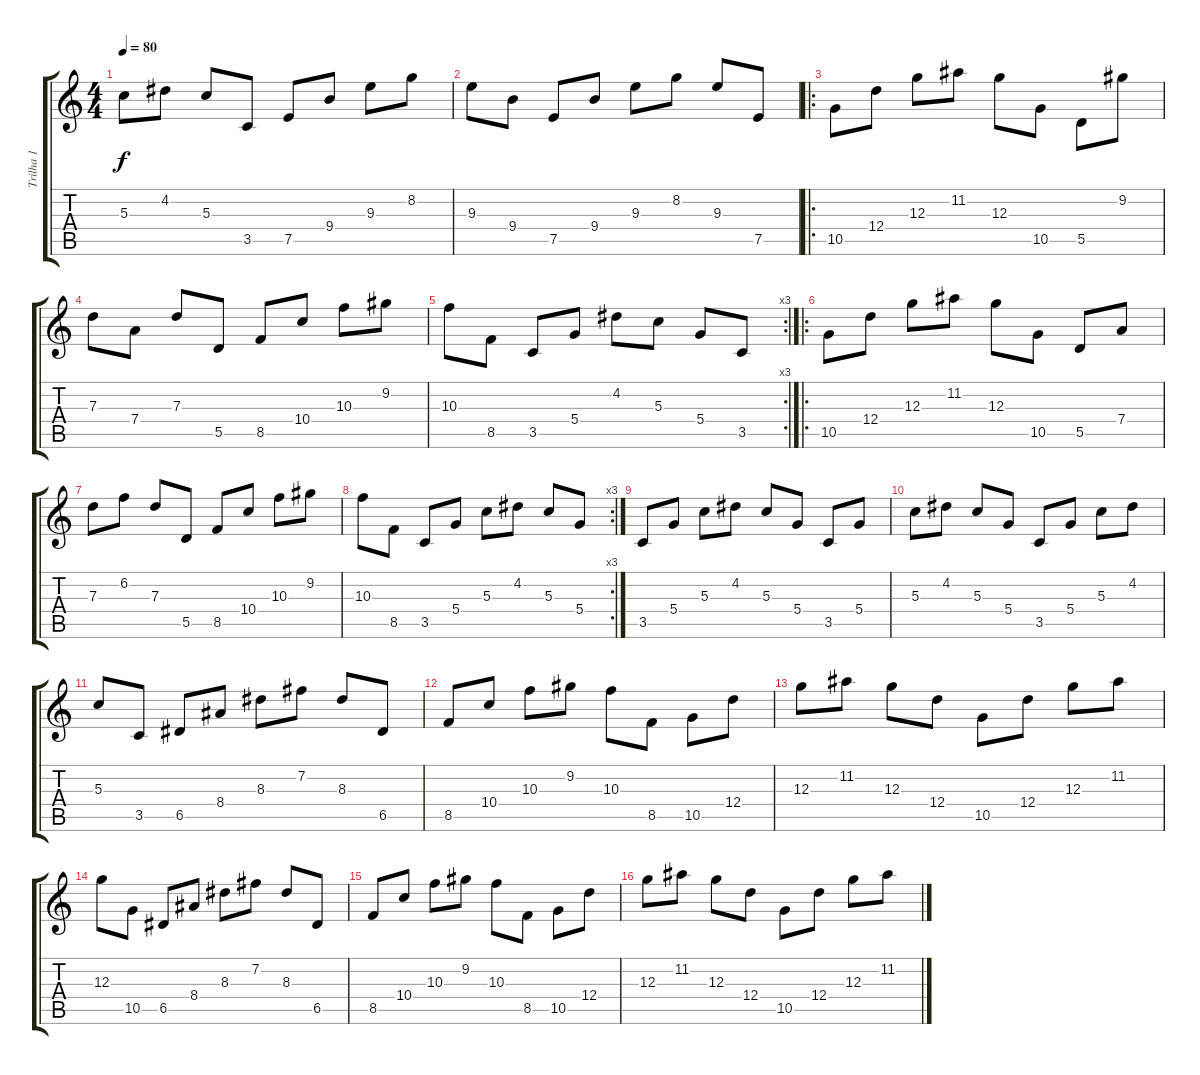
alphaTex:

\track ("Trilha 1" "Trilha 1") {instrument distortionguitar}
\staff {score tabs}
\tuning (E4 B3 G3 D3 A2 E2) {hide}
\ts (4 4)
\tempo 80
\clef g2
\ks c
5.3.8{dy f} 4.2.8 5.3.8 3.5.8 7.5.8 9.4.8 9.3.8 8.2.8 |
9.3.8 9.4.8 7.5.8 9.4.8 9.3.8 8.2.8 9.3.8 7.5.8 |
\ro
10.5.8 12.4.8 12.3.8 11.2.8 12.3.8 10.5.8 5.5.8 9.2.8 |
7.3.8 7.4.8 7.3.8 5.5.8 8.5.8 10.4.8 10.3.8 9.2.8 |
\rc 3
10.3.8 8.5.8 3.5.8 5.4.8 4.2.8 5.3.8 5.4.8 3.5.8 |
\ro
10.5.8 12.4.8 12.3.8 11.2.8 12.3.8 10.5.8 5.5.8 7.4.8 |
7.3.8 6.2.8 7.3.8 5.5.8 8.5.8 10.4.8 10.3.8 9.2.8 |
\rc 3
10.3.8 8.5.8 3.5.8 5.4.8 5.3.8 4.2.8 5.3.8 5.4.8 |
3.5.8 5.4.8 5.3.8 4.2.8 5.3.8 5.4.8 3.5.8 5.4.8 |
5.3.8 4.2.8 5.3.8 5.4.8 3.5.8 5.4.8 5.3.8 4.2.8 |
5.3.8 3.5.8 6.5.8 8.4.8 8.3.8 7.2.8 8.3.8 6.5.8 |
8.5.8 10.4.8 10.3.8 9.2.8 10.3.8 8.5.8 10.5.8 12.4.8 |
12.3.8 11.2.8 12.3.8 12.4.8 10.5.8 12.4.8 12.3.8 11.2.8 |
12.3.8 10.5.8 6.5.8 8.4.8 8.3.8 7.2.8 8.3.8 6.5.8 |
8.5.8 10.4.8 10.3.8 9.2.8 10.3.8 8.5.8 10.5.8 12.4.8 |
12.3.8 11.2.8 12.3.8 12.4.8 10.5.8 12.4.8 12.3.8 11.2.8
